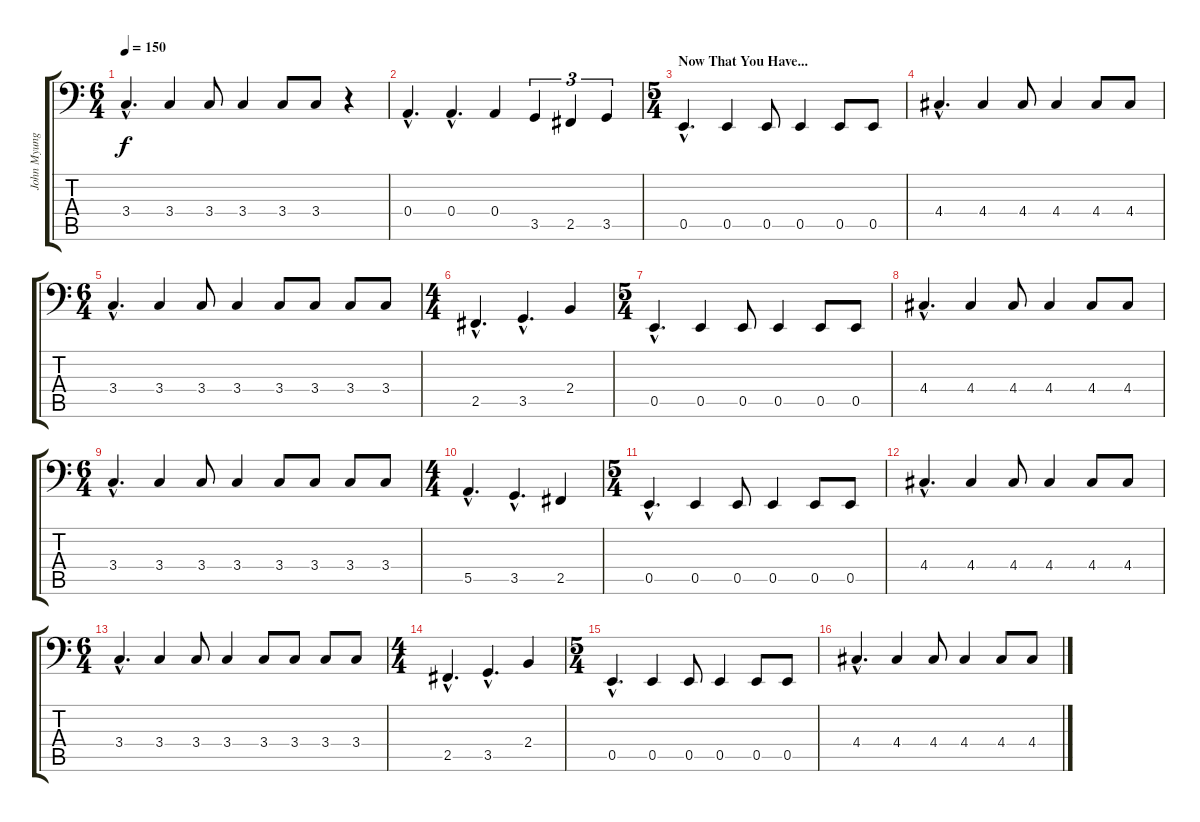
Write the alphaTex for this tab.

\track ("John Myung" "John Myung") {instrument electricbassfinger}
\staff {score tabs}
\tuning (C3 G2 D2 A1 E1 B0) {hide}
\ts (6 4)
\tempo 150
\clef f4
\ks c
3.4{hac}.4{d dy f} 3.4.4 3.4.8 3.4.4 3.4.8 3.4.8 r.4 |
0.4{hac}.4{d} 0.4{hac}.4{d} 0.4.4 3.5.4{tu (3 2)} 2.5.4{tu (3 2)} 3.5.4{tu (3 2)} |
\ts (5 4)
\section ("" "Now That You Have...")
0.5{hac}.4{d} 0.5.4 0.5.8 0.5.4 0.5.8 0.5.8 |
4.4{hac}.4{d} 4.4.4 4.4.8 4.4.4 4.4.8 4.4.8 |
\ts (6 4)
3.4{hac}.4{d} 3.4.4 3.4.8 3.4.4 3.4.8 3.4.8 3.4.8 3.4.8 |
\ts (4 4)
2.5{hac}.4{d} 3.5{hac}.4{d} 2.4.4 |
\ts (5 4)
0.5{hac}.4{d} 0.5.4 0.5.8 0.5.4 0.5.8 0.5.8 |
4.4{hac}.4{d} 4.4.4 4.4.8 4.4.4 4.4.8 4.4.8 |
\ts (6 4)
3.4{hac}.4{d} 3.4.4 3.4.8 3.4.4 3.4.8 3.4.8 3.4.8 3.4.8 |
\ts (4 4)
5.5{hac}.4{d} 3.5{hac}.4{d} 2.5.4 |
\ts (5 4)
0.5{hac}.4{d} 0.5.4 0.5.8 0.5.4 0.5.8 0.5.8 |
4.4{hac}.4{d} 4.4.4 4.4.8 4.4.4 4.4.8 4.4.8 |
\ts (6 4)
3.4{hac}.4{d} 3.4.4 3.4.8 3.4.4 3.4.8 3.4.8 3.4.8 3.4.8 |
\ts (4 4)
2.5{hac}.4{d} 3.5{hac}.4{d} 2.4.4 |
\ts (5 4)
0.5{hac}.4{d} 0.5.4 0.5.8 0.5.4 0.5.8 0.5.8 |
4.4{hac}.4{d} 4.4.4 4.4.8 4.4.4 4.4.8 4.4.8
